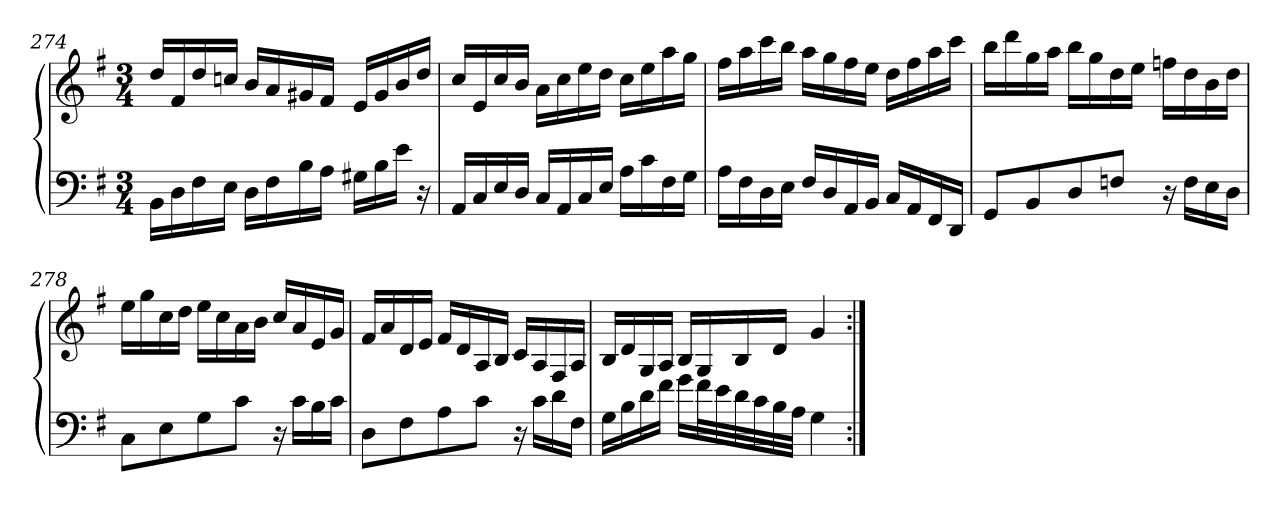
**kern	**kern
*part1	*part1
*staff2	*staff1
!!LO:LB:g=z
*clefF4	*clefG2
*k[f#]	*k[f#]
*G:	*G:
*M3/4	*M3/4
=274	=274
16BB\LL	16dd/LL
16D\	16f#/
16F#\	16dd/
16E\JJ	16ccn/JJ
16D\LL	16b/LL
16F#\	16a/
16B\	16g#X/
16A\JJ	16f#/JJ
16G#X\LL	16e/LL
16B\	16g#/
16e\JJ	16b/
16r	16dd/JJ
=275	=275
16AA/LL	16cc/LL
16C/	16e/
16E/	16cc/
16D/JJ	16b/JJ
16C/LL	16a\LL
16AA/	16cc\
16C/	16ee\
16E/JJ	16dd\JJ
16A\LL	16cc\LL
16c\	16ee\
16F#\	16aa\
16G\JJ	16gg\JJ
=276	=276
16A\LL	16ff#\LL
16F#\	16aa\
16D\	16ccc\
16E\JJ	16bb\JJ
16F#/LL	16aa\LL
16D/	16gg\
16AA/	16ff#\
16BB/JJ	16ee\JJ
16C/LL	16dd\LL
16AA/	16ff#\
16FF#/	16aa\
16DD/JJ	16ccc\JJ
!!LO:LB:g=z
=277	=277
8GG/L	16bb\LL
.	16ddd\
8BB/	16gg\
.	16aa\JJ
8D/	16bb\LL
.	16gg\
8Fn/J	16dd\
.	16ee\JJ
16r	16ffn\LL
16F\LL	16dd\
16E\	16b\
16D\JJ	16dd\JJ
=278	=278
8C\L	16ee\LL
.	16gg\
8E\	16cc\
.	16dd\JJ
8G\	16ee\LL
.	16cc\
8c\J	16a\
.	16b\JJ
16r	16cc/LL
16c\LL	16a/
16B\	16e/
16c\JJ	16g/JJ
=279	=279
8D\L	16f#/LL
.	16a/
8F#\	16d/
.	16e/JJ
8A\	16f#/LL
.	16d/
8c\J	16A/
.	16B/JJ
16r	16c/LL
16c\LL	16A/
16d\	16F#/
16F#\JJ	16A/JJ
=280	=280
16G\LL	16B/LL
16B\	16d/
16d\	16G/
16f#\JJ	16A/JJ
16g\LL	16B/LL
32f#\L	16G/
32e\	.
32d\	16B/
32c\	.
32B\	16d/JJ
32A\JJJ	.
4G\	4g/
=:|!	=:|!
*-	*-
